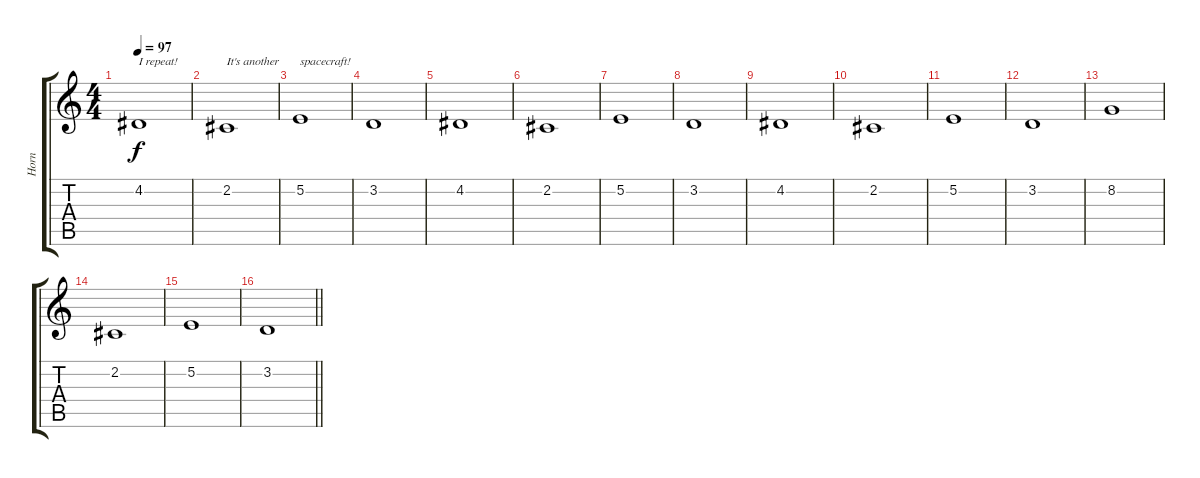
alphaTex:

\track ("Horn" "Horn") {instrument frenchhorn}
\staff {score tabs}
\tuning (E4 B3 G3 D3 A2 E2) {hide}
\ts (4 4)
\tempo 97
\clef g2
\ks c
4.2.1{txt "I repeat!" dy f} |
2.2.1{txt "It's another "} |
5.2.1{txt "spacecraft!"} |
3.2.1 |
4.2.1 |
2.2.1 |
5.2.1 |
3.2.1 |
4.2.1 |
2.2.1 |
5.2.1 |
3.2.1 |
8.2.1 |
2.2.1 |
5.2.1 |
\barLineRight lightlight
3.2.1
